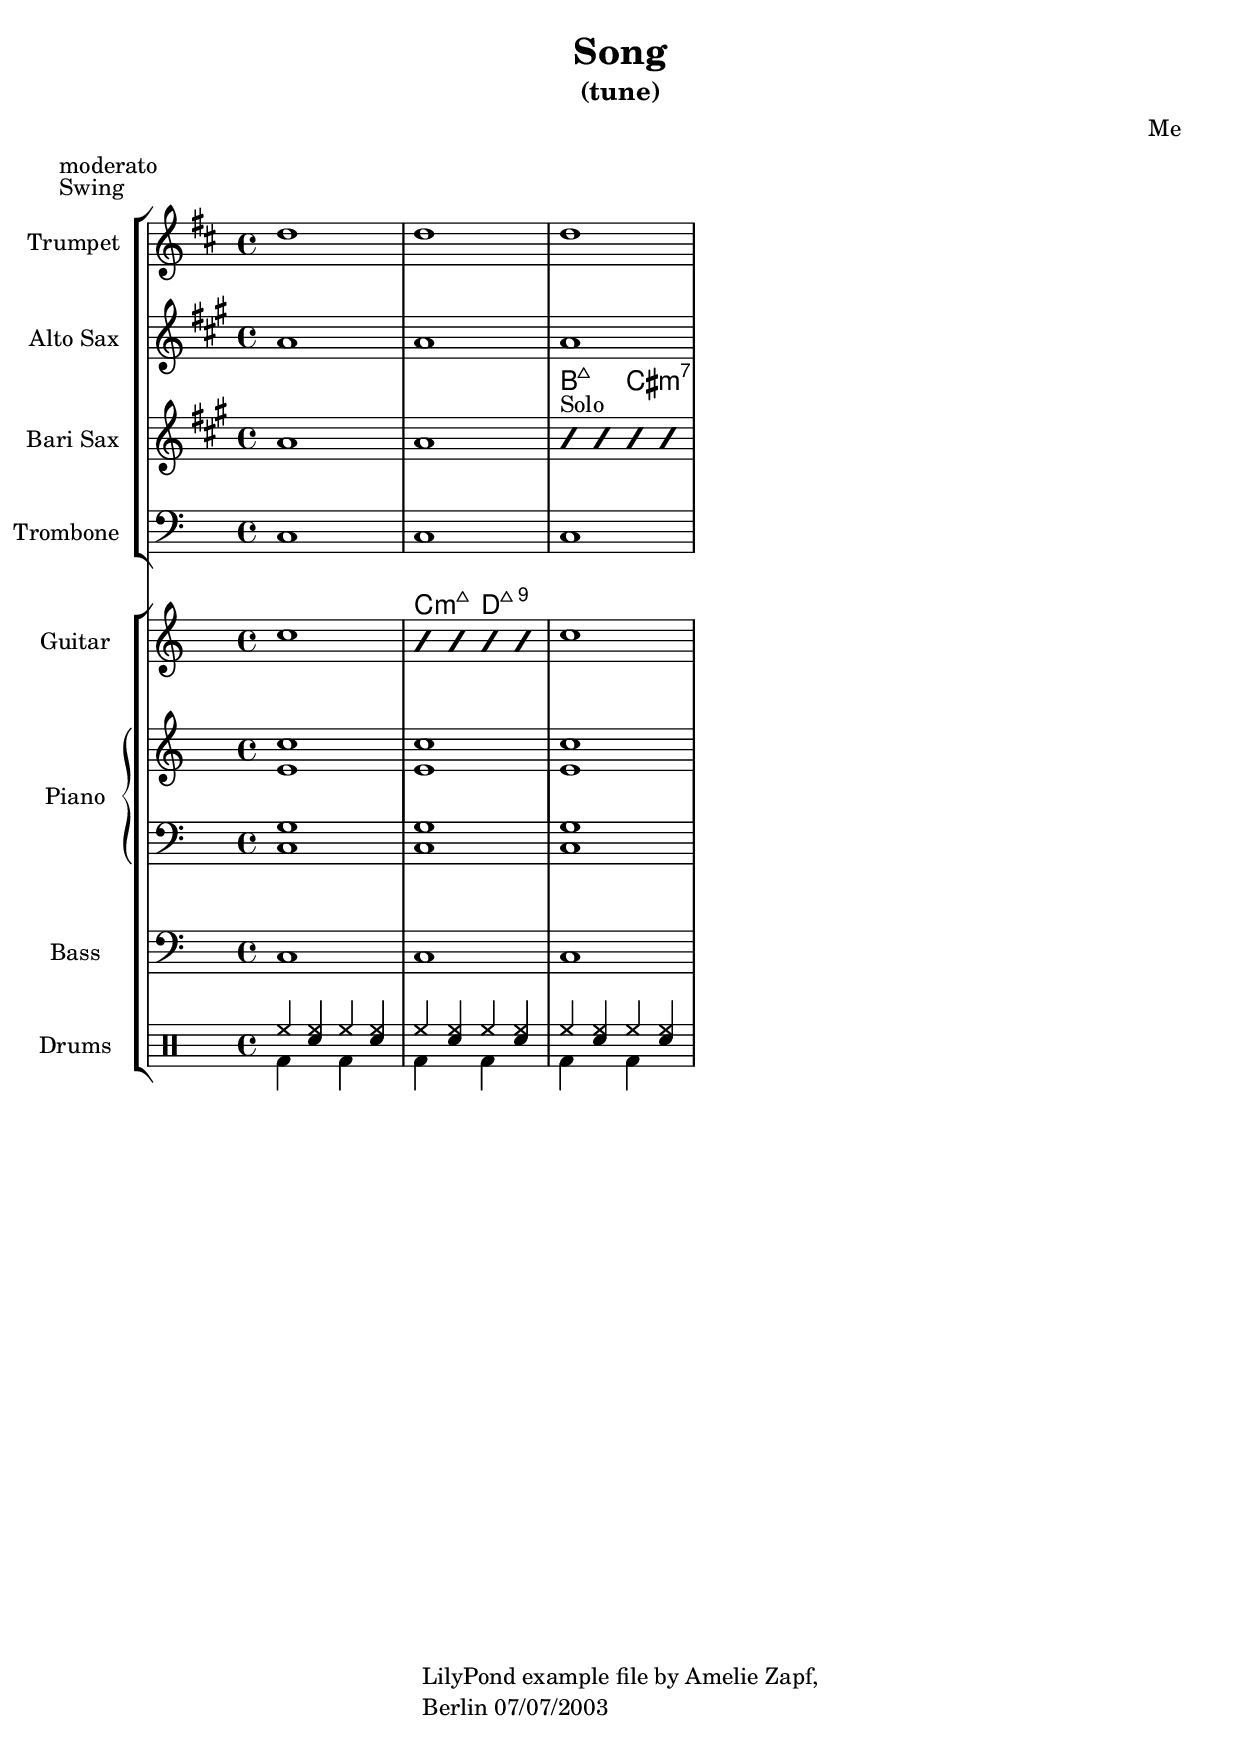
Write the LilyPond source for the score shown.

%% Do not edit this file; it is auto-generated from LSR http://lsr.dsi.unimi.it
%% This file is in the public domain.
\version "2.13.1"

\header {
  lsrtags = "keyboards, percussion, fretted-strings, template"

%% Translation of GIT committish: d35687993883eb31442009fc50d5ae063108bfa7
  texidoces = "
Ésta es una plantilla bastante avanzada, para un conjunto de
jazz. Observe que la notación de todos los instrumentos está en
@code{\\key c \\major} (Do mayor). Esto se refiere al tono de
concierto; la armadura se transporta automáticamente si la música está
dentro de una sección @code{\\transpose}.

"
  doctitlees = "Plantilla para combo de jazz"
  
%% Translation of GIT committish: 17633f6b8681af86230aa84597fe7561e98c91d6
  texidocde = "
Hier ist ein ziemlich kompliziertes Beispiel für ein Jazz-Ensemble. Achtung: 
Alle Instrumente sind in @code{\key c \major} (C-Dur) notiert. Das bezieht sich 
auf die klingende Musik: LilyPond transponiert die Tonart automatisch, wenn 
sich die Noten innerhalb eines @code{\transpose}-Abschnitts befinden.

"

  doctitlede = "Vorlage für Jazz-Combo"

  texidoc = "
This is quite an advanced template, for a jazz ensemble. Note that all
instruments are notated in @code{\\key c \\major}. This refers to the
key in concert pitch; the key will be automatically transposed if the
music is within a @code{\\transpose} section.

"
  doctitle = "Jazz combo template"
} % begin verbatim

\header {
  title = "Song"
  subtitle = "(tune)"
  composer = "Me"
  meter = "moderato"
  piece = "Swing"
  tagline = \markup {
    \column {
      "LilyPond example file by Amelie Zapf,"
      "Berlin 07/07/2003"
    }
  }
}

%#(set-global-staff-size 16)
\include "english.ly"

%%%%%%%%%%%% Some macros %%%%%%%%%%%%%%%%%%%

sl = {
  \override NoteHead #'style = #'slash
  \override Stem #'transparent = ##t
}
nsl = {
  \revert NoteHead #'style
  \revert Stem #'transparent
}
crOn = \override NoteHead #'style = #'cross
crOff = \revert NoteHead #'style

%% insert chord name style stuff here.

jazzChords = { }

%%%%%%%%%%%% Keys'n'thangs %%%%%%%%%%%%%%%%%

global = { \time 4/4 }

Key = { \key c \major }

% ############ Horns ############

% ------ Trumpet ------
trpt = \transpose c d \relative c'' {
  \Key
  c1 | c | c |
}
trpHarmony = \transpose c' d {
  \jazzChords
}
trumpet = {
  \global
  \set Staff.instrumentName = #"Trumpet"
  \clef treble
  <<
    \trpt
  >>
}

% ------ Alto Saxophone ------
alto = \transpose c a \relative c' {
  \Key
  c1 | c | c |
}
altoHarmony = \transpose c' a {
  \jazzChords
}
altoSax = {
  \global
  \set Staff.instrumentName = #"Alto Sax"
  \clef treble
  <<
    \alto
  >>
}

% ------ Baritone Saxophone ------
bari = \transpose c a' \relative c {
  \Key
  c1
  c1
  \sl
  d4^"Solo" d d d
  \nsl
}
bariHarmony = \transpose c' a \chordmode {
  \jazzChords s1 s d2:maj e:m7
}
bariSax = {
  \global
  \set Staff.instrumentName = #"Bari Sax"
  \clef treble
  <<
    \bari
  >>
}

% ------ Trombone ------
tbone = \relative c {
  \Key
  c1 | c | c
}
tboneHarmony = \chordmode {
  \jazzChords
}
trombone = {
  \global
  \set Staff.instrumentName = #"Trombone"
  \clef bass
  <<
    \tbone
  >>
}

% ############ Rhythm Section #############

% ------ Guitar ------
gtr = \relative c'' {
  \Key
  c1
  \sl
  b4 b b b
  \nsl
  c1
}
gtrHarmony = \chordmode {
  \jazzChords
  s1 c2:min7+ d2:maj9
}
guitar = {
  \global
  \set Staff.instrumentName = #"Guitar"
  \clef treble
  <<
    \gtr
  >>
}

%% ------ Piano ------
rhUpper = \relative c'' {
  \voiceOne
  \Key
  c1 | c | c
}
rhLower = \relative c' {
  \voiceTwo
  \Key
  e1 | e | e
}

lhUpper = \relative c' {
  \voiceOne
  \Key
  g1 | g | g
}
lhLower = \relative c {
  \voiceTwo
  \Key
  c1 | c | c
}

PianoRH = {
  \clef treble
  \global
  \set Staff.midiInstrument = #"acoustic grand"
  <<
    \new Voice = "one" \rhUpper
    \new Voice = "two" \rhLower
  >>
}
PianoLH = {
  \clef bass
  \global
  \set Staff.midiInstrument = "acoustic grand"
  <<
    \new Voice = "one" \lhUpper
    \new Voice = "two" \lhLower
  >>
}

piano = {
  <<
    \set PianoStaff.instrumentName = #"Piano"
    \new Staff = "upper" \PianoRH
    \new Staff = "lower" \PianoLH
  >>
}

% ------ Bass Guitar ------
Bass = \relative c {
  \Key
  c1 | c | c
}
bass = {
  \global
  \set Staff.instrumentName = #"Bass"
  \clef bass
  <<
    \Bass
  >>
}

% ------ Drums ------
up = \drummode {
  \voiceOne
  hh4 <hh sn> hh <hh sn>
  hh4 <hh sn> hh <hh sn>
  hh4 <hh sn> hh <hh sn>
}
down = \drummode {
  \voiceTwo
  bd4 s bd s
  bd4 s bd s
  bd4 s bd s
}

drumContents = {
  \global
  <<
    \set DrumStaff.instrumentName = #"Drums"
    \new DrumVoice \up
    \new DrumVoice \down
  >>
}

%%%%%%%%% It All Goes Together Here %%%%%%%%%%%%%%%%%%%%%%

\score {
  <<
    \new StaffGroup = "horns" <<
      \new Staff = "trumpet" \trumpet
      \new Staff = "altosax" \altoSax
      \new ChordNames = "barichords" \bariHarmony
      \new Staff = "barisax" \bariSax
      \new Staff = "trombone" \trombone
    >>
    
    \new StaffGroup = "rhythm" <<
      \new ChordNames = "chords" \gtrHarmony
      \new Staff = "guitar" \guitar
      \new PianoStaff = "piano" \piano
      \new Staff = "bass" \bass
      \new DrumStaff \drumContents
    >>
  >>
  
  \layout {
    \context { \RemoveEmptyStaffContext }
    \context {
      \Score
      \override BarNumber #'padding = #3
      \override RehearsalMark #'padding = #2
      skipBars = ##t
    }
  }
  
  \midi { }
}

